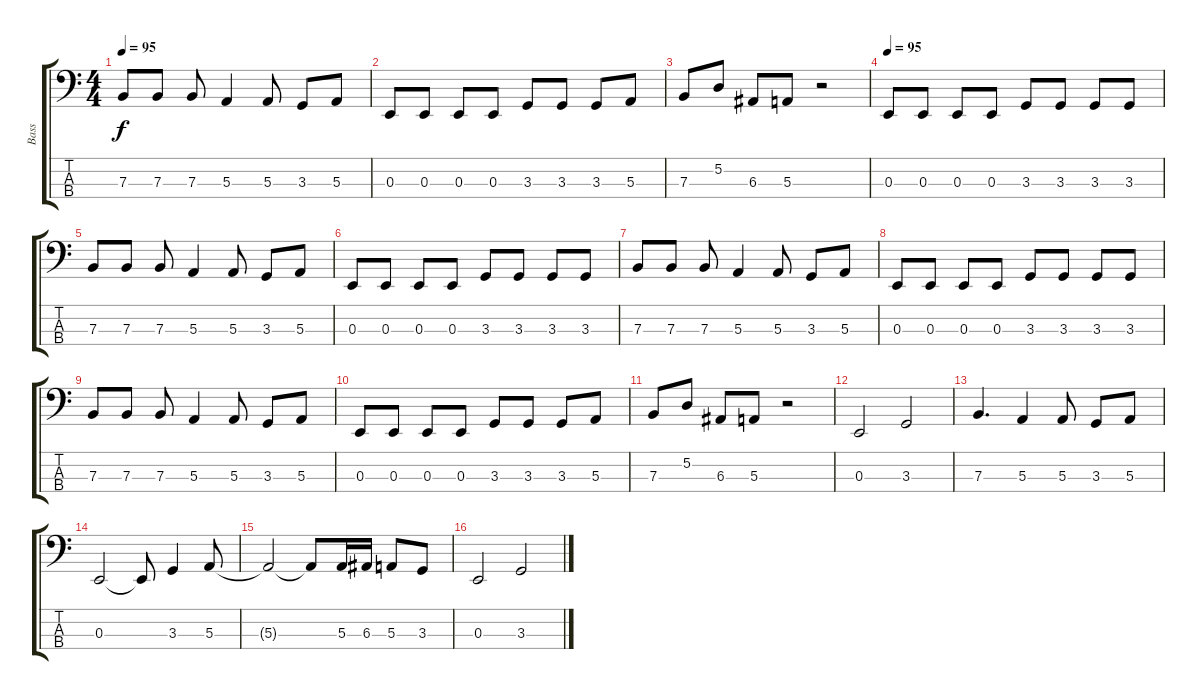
\track ("Bass" "Bass") {instrument acousticbass}
\staff {score tabs}
\tuning (D2 A1 E1 B0) {hide}
\ts (4 4)
\tempo 95
\clef f4
\ks c
7.3.8{dy f} 7.3.8 7.3.8 5.3.4 5.3.8 3.3.8 5.3.8 |
0.3.8 0.3.8 0.3.8 0.3.8 3.3.8 3.3.8 3.3.8 5.3.8 |
7.3.8 5.2.8 6.3.8 5.3.8 r.2 |
\tempo 95
0.3.8 0.3.8 0.3.8 0.3.8 3.3.8 3.3.8 3.3.8 3.3.8 |
7.3.8 7.3.8 7.3.8 5.3.4 5.3.8 3.3.8 5.3.8 |
0.3.8 0.3.8 0.3.8 0.3.8 3.3.8 3.3.8 3.3.8 3.3.8 |
7.3.8 7.3.8 7.3.8 5.3.4 5.3.8 3.3.8 5.3.8 |
0.3.8 0.3.8 0.3.8 0.3.8 3.3.8 3.3.8 3.3.8 3.3.8 |
7.3.8 7.3.8 7.3.8 5.3.4 5.3.8 3.3.8 5.3.8 |
0.3.8 0.3.8 0.3.8 0.3.8 3.3.8 3.3.8 3.3.8 5.3.8 |
7.3.8 5.2.8 6.3.8 5.3.8 r.2 |
0.3.2 3.3.2 |
7.3.4{d} 5.3.4 5.3.8 3.3.8 5.3.8 |
0.3.2 0.3{t}.8 3.3.4 5.3.8 |
5.3{t}.2 5.3{t}.8 5.3.16 6.3.16 5.3.8 3.3.8 |
0.3.2 3.3.2
